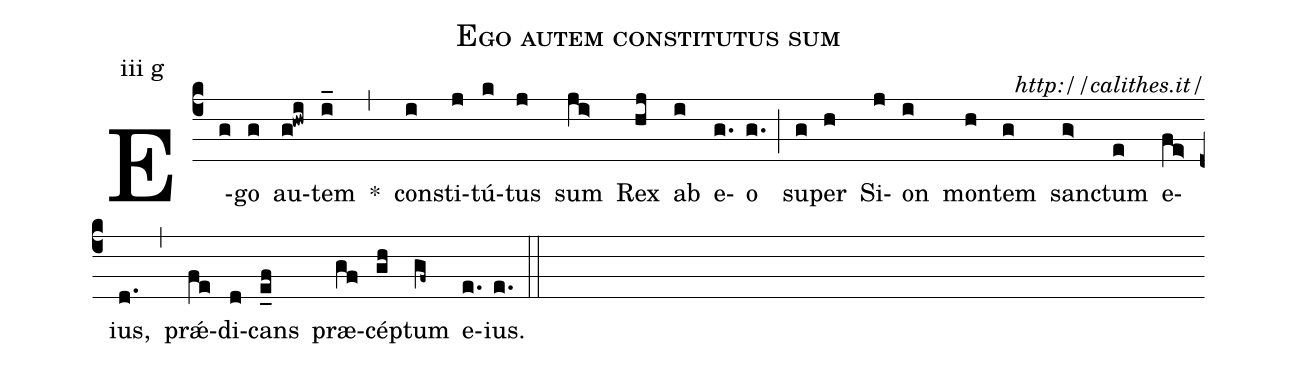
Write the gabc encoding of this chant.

name: Ego autem constitutus sum;
commentary: http://calithes.it/;
annotation: iii g;
mode: 3;
%%
(c4)
E(g)go(g) au(g!hwi)tem(i_) *(,)
con(i)sti(j)tú(k)tus(j) sum(ji>) Rex(hj) ab(i) e(g.)o(g.) (;)
su(g)per(h) Si(j)on(i) mon(h)tem(g) san(g>)ctum(e) e(fe>)ius,(d.) (,)
prǽ(fe)di(d)cans(e_f) præ(gf)cép(gh)tum(gf~) e(e.)ius.(e.) (::)
